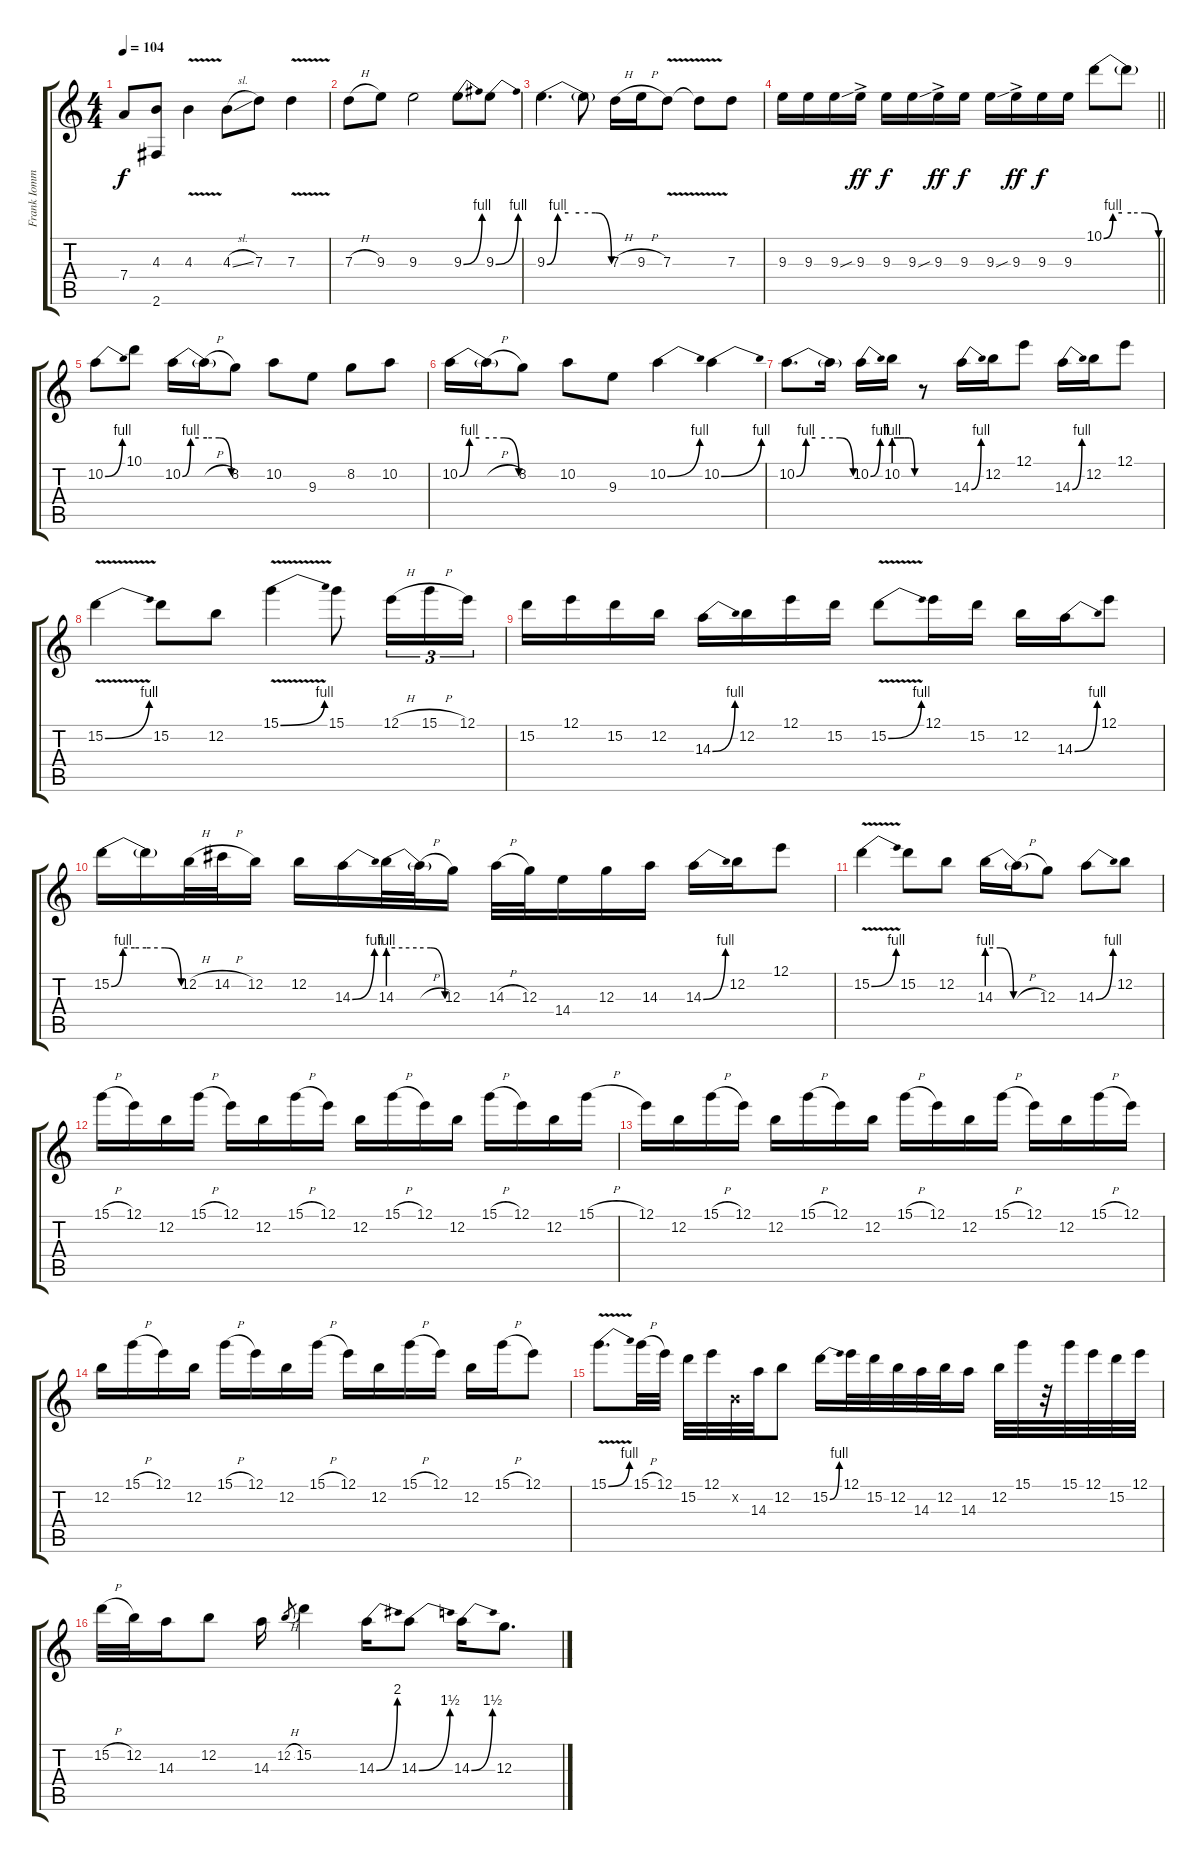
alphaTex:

\track ("Frank Iommi" "Frank Iomm") {instrument distortionguitar}
\staff {score tabs}
\tuning (E4 B3 G3 D3 A2 E2) {hide}
\ts (4 4)
\tempo 104
\clef g2
\ks c
7.4.8{dy f} (4.3 2.6).8 4.3{v}.4 4.3{sl}.8 7.3.8 7.3{v}.4 |
7.3{h}.8 9.3.8 9.3.2 9.3{be (bend 0 0 60 4)}.8 9.3{be (bend 0 0 60 4)}.8 |
9.3{be (custom 0 0 10 4 20 4 30 4 45 4 60 0)}.4{d} 9.3{t}.8 7.3{h}.16 9.3{h}.16 7.3{v}.8 7.3{t}.8 7.3.8 |
\barLineRight lightlight
9.3.16{balance 16} 9.3.16 9.3{sou}.16 9.3{ac}.16{dy ff} 9.3.16{dy f} 9.3{sou}.16 9.3{ac}.16{dy ff} 9.3.16{dy f} 9.3{sou}.16 9.3{ac}.16{dy ff} 9.3.16{dy f} 9.3.16 10.1{be (custom 0 0 10 4 20 4 30 4 45 4 60 0)}.8 10.1{t}.8 |
10.2{be (bend 0 0 60 4)}.8 10.1.8 10.2{be (custom 0 0 10 4 20 4 30 4 45 4 60 0)}.16 10.2{h t}.16 8.2.8 10.2.8 9.3.8 8.2.8 10.2.8 |
10.2{be (custom 0 0 10 4 20 4 30 4 45 4 60 0)}.16 10.2{h t}.16 8.2.8 10.2.8 9.3.8 10.2{be (bend 0 0 60 4)}.4 10.2{be (bend 0 0 60 4)}.4 |
10.2{be (custom 0 0 10 4 20 4 30 4 46 4 60 0)}.8{d} 10.2{t}.16 10.2{be (bend 0 0 60 4)}.16 10.2{be (custom 0 4 15 4 30 4 44 4 60 0)}.16 r.8 14.3{be (bend 0 0 60 4)}.16 12.2.16 12.1.8 14.3{be (bend 0 0 60 4)}.16 12.2.16 12.1.8 |
15.2{be (bend 0 0 60 4) v}.4 15.2.8 12.2.8 15.1{be (bend 0 0 60 4) v}.4 15.1.8 12.1{h}.16{tu (3 2)} 15.1{h}.16{tu (3 2)} 12.1.16{tu (3 2)} |
15.2.16 12.1.16 15.2.16 12.2.16 14.3{be (bend 0 0 60 4)}.16 12.2.16 12.1.16 15.2.16 15.2{be (bend 0 0 60 4) v}.8 12.1.16 15.2.16 12.2.16 14.3{be (bend 0 0 60 4)}.16 12.1.8 |
15.2{be (custom 0 0 10 4 20 4 30 4 46 4 60 0)}.16 15.2{t}.16 12.2{h}.32 14.2{h}.32 12.2.16 12.2.16 14.3{be (bend 0 0 60 4)}.16 14.3{be (custom 0 4 15 4 30 4 45 4 60 0)}.32 14.3{h t}.32 12.3.16 14.3{h}.32 12.3.32 14.4.16 12.3.16 14.3.16 14.3{be (bend 0 0 60 4)}.16 12.2.16 12.1.8 |
15.2{be (bend 0 0 60 4) v}.4 15.2.8 12.2.8 14.3{be (custom 0 4 15 4 30 0 60 0)}.16 14.3{h t}.16 12.3.8 14.3{be (bend 0 0 60 4)}.8 12.2.8 |
15.1{h}.16 12.1.16 12.2.16 15.1{h}.16 12.1.16 12.2.16 15.1{h}.16 12.1.16 12.2.16 15.1{h}.16 12.1.16 12.2.16 15.1{h}.16 12.1.16 12.2.16 15.1{h}.16 |
12.1.16 12.2.16 15.1{h}.16 12.1.16 12.2.16 15.1{h}.16 12.1.16 12.2.16 15.1{h}.16 12.1.16 12.2.16 15.1{h}.16 12.1.16 12.2.16 15.1{h}.16 12.1.16 |
12.2.16 15.1{h}.16 12.1.16 12.2.16 15.1{h}.16 12.1.16 12.2.16 15.1{h}.16 12.1.16 12.2.16 15.1{h}.16 12.1.16 12.2.16 15.1{h}.16 12.1.8 |
15.1{be (bend 0 0 60 4) v}.8{d} 15.1{h}.32 12.1.32 15.2.32 12.1.32 0.2{x}.32 14.3.32 12.2.8 15.2{be (bend 0 0 60 4)}.16 12.1.32 15.2.32 12.2.32 14.3.32 12.2.32 14.3.16 12.2.32 15.1.32 r.32 15.1.32 12.1.32 15.2.32 12.1.32 |
15.2{h}.32 12.2.32 14.3.16 12.2.8 14.3.16 12.2{h}.8{gr} 15.2.4 14.3{be (bend 0 0 60 8)}.16 14.3{be (bend 0 0 60 6)}.8 14.3{be (bend 0 0 60 6)}.16 12.3.8{d}
